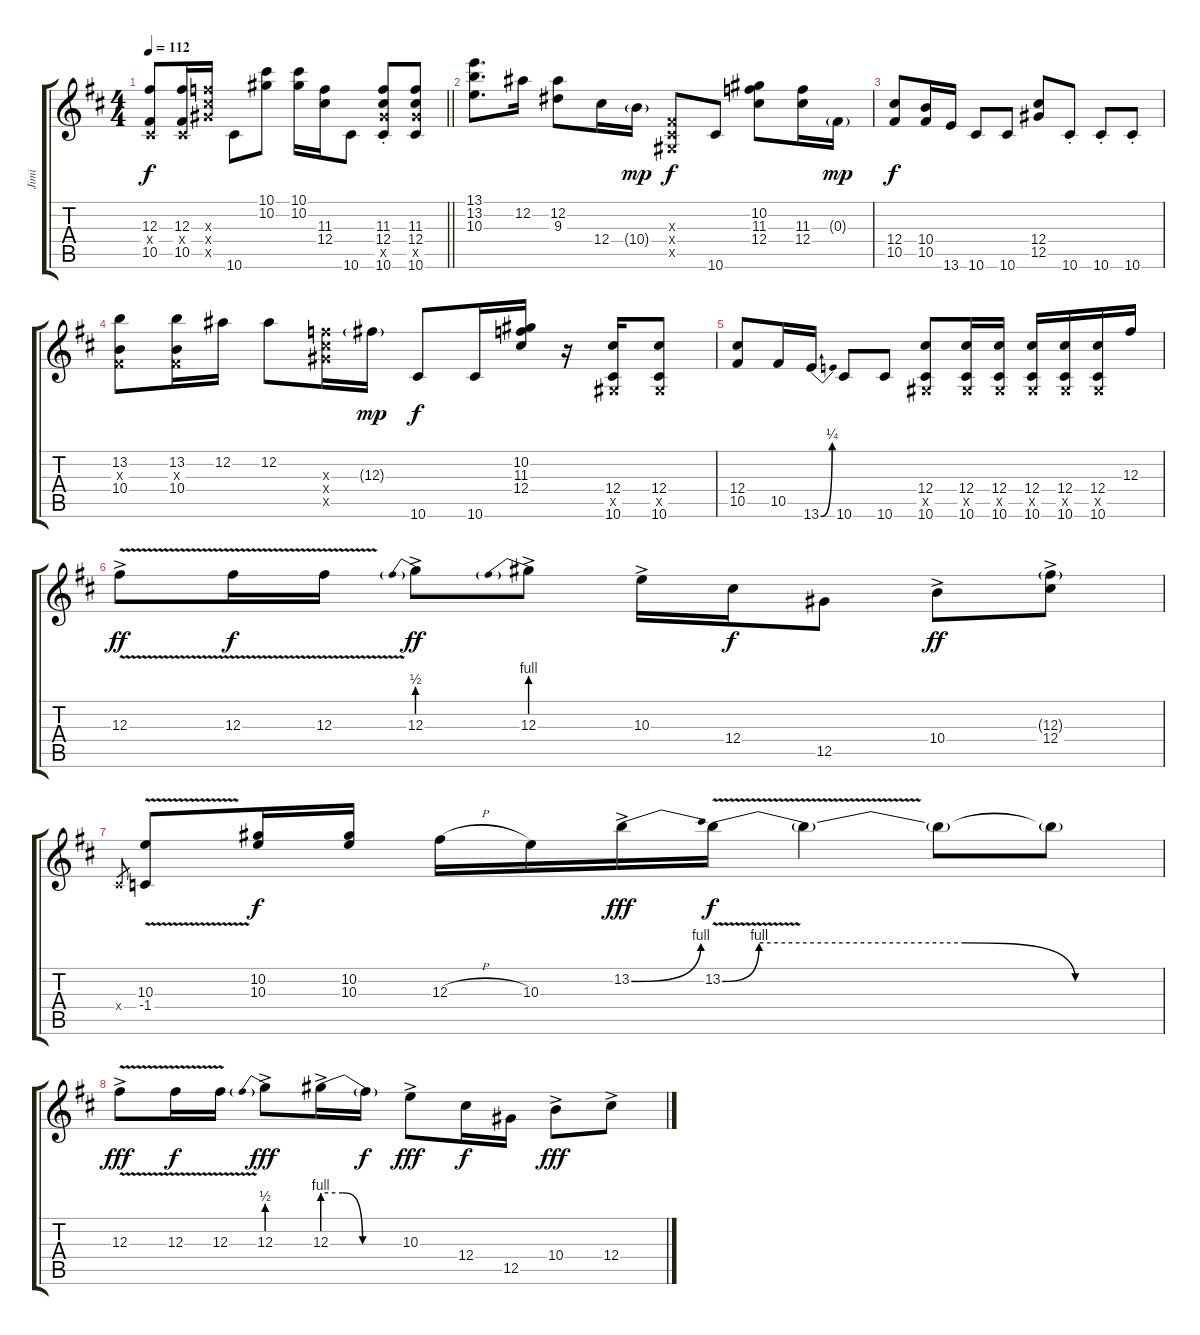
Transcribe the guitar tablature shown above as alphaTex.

\track ("Jimi" "Jimi") {instrument distortionguitar}
\staff {score tabs}
\tuning (Eb4 Bb3 Gb3 Db3 Ab2 Eb2) {hide}
\ts (4 4)
\tempo 112
\clef g2
\barLineRight lightlight
\ks d
(12.3 0.4{x} 10.5).8{dy f} (12.3 0.4{x} 10.5).16 (11.3{x} 12.4{x} 12.5{x}).16 10.6.8 (10.1 10.2).8 (10.1 10.2).16 (11.3 12.4).16 10.6.8 (11.3{st} 12.4{st} 12.5{x} 10.6{st}).8 (11.3 12.4 12.5{x} 10.6).8 |
(13.1 13.2 10.3).8{d} 12.2.16 (12.2 9.3).8 12.4.16 10.4{g}.16{dy mp} (0.3{x} 0.4{x} 0.5{x}).8{dy f} 10.6.8 (10.2 11.3 12.4).8 (11.3 12.4).16 0.3{g}.16{dy mp} |
(12.4 10.5).8{dy f} (10.4 10.5).16 13.6.16 10.6.8 10.6.8 (12.4 12.5).8 10.6{st}.8 10.6{st}.8 10.6{st}.8 |
(13.2 0.3{x} 10.4).8 (13.2 0.3{x} 10.4).16 12.2.16 12.2.8 (11.3{x} 12.4{x} 12.5{x}).16 12.3{g}.16{dy mp} 10.6.8{dy f} 10.6.16 (10.2 11.3 12.4).16 r.16 (12.4 0.5{x} 10.6).16 (12.4 0.5{x} 10.6).8 |
(12.4 10.5).8 10.5.16 13.6{be (bend 0 0 60 1)}.16 10.6.8 10.6.8 (12.4 0.5{x} 10.6).8 (12.4 0.5{x} 10.6).16 (12.4 0.5{x} 10.6).16 (12.4 0.5{x} 10.6).16 (12.4 0.5{x} 10.6).16 (12.4 0.5{x} 10.6).16 12.3.16 |
12.3{v ac}.8{dy ff} 12.3{v}.16{dy f} 12.3{v}.16 12.3{be (prebend 0 2 60 2) ac}.8{dy ff} 12.3{be (prebend 0 4 60 4) ac}.8 10.3{ac}.16 12.4.16{dy f} 12.5.8 10.4{ac}.8{dy ff} (12.3{g} 12.4{ac}).8 |
0.4{x}.8{gr} (10.3{v} -1.4{v}).8 (10.2 10.3).16{dy f} (10.2 10.3).16 12.3{h}.16 10.3.16 13.2{be (bend 0 0 60 4) ac}.16{dy fff} 13.2{be (custom 0 0 5 4 33 4 48 0 60 0) v}.16{dy f} 13.2{t}.4 13.2{t}.8 13.2{t}.8 |
12.3{v ac}.8{dy fff} 12.3{v}.16{dy f} 12.3{v}.16 12.3{be (prebend 0 2 60 2) ac}.8{dy fff} 12.3{be (custom 0 4 15 4 30 0 60 0) ac}.16 12.3{t}.16{dy f} 10.3{ac}.8{dy fff} 12.4.16{dy f} 12.5.16 10.4{ac}.8{dy fff} 12.4{ac}.8
